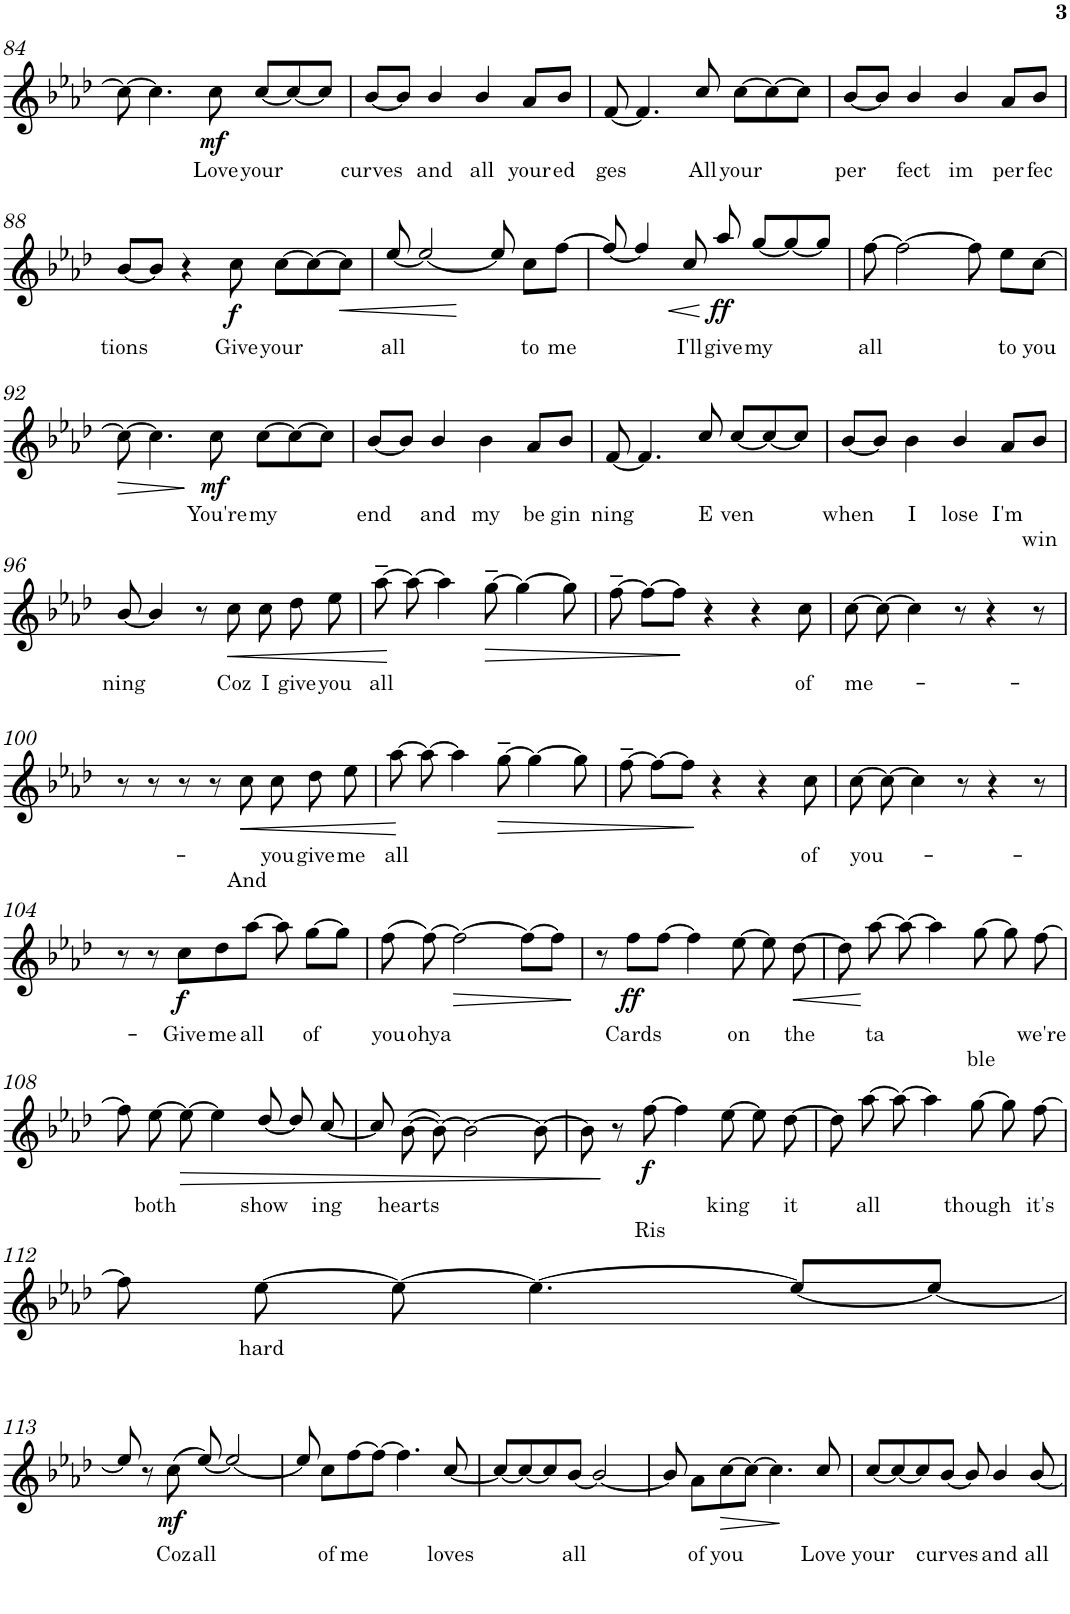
**kern	**text	**text	**dynam
*part1	*part1	*part1	*part1
*staff1	*staff1	*staff1	*staff1
*I"Piano	*	*	*
*I'Pno.	*	*	*
!!LO:PB:g=z
*clefG2	*	*	*
*k[b-e-a-d-]	*	*	*
*M2/2	*	*	*
*met(c|)	*	*	*
=84	=84	=84	=84
8cc\_	.	.	.
4.cc\]	.	.	.
!	!LO:LY:b	!	!LO:DY:b
8cc\	Love	.	mf
!	!LO:LY:b	!	!
[8cc/L	your	.	.
8cc/_	.	.	.
8cc/J]	.	.	.
=85	=85	=85	=85
!	!LO:LY:b	!	!
[8b-/L	curves	.	.
8b-/J]	.	.	.
!	!LO:LY:b	!	!
4b-/	and	.	.
!	!LO:LY:b	!	!
4b-/	all	.	.
!	!LO:LY:b	!	!
8a-/L	your	.	.
!	!LO:LY:b	!	!
8b-/J	ed	.	.
=86	=86	=86	=86
!	!LO:LY:b	!	!
[8f/	ges	.	.
4.f/]	.	.	.
!	!LO:LY:b	!	!
8cc/	All	.	.
!	!LO:LY:b	!	!
[8cc\L	your	.	.
8cc\_	.	.	.
8cc\J]	.	.	.
=87	=87	=87	=87
!	!LO:LY:b	!	!
[8b-/L	per	.	.
8b-/J]	.	.	.
!	!LO:LY:b	!	!
4b-/	fect	.	.
!	!LO:LY:b	!	!
4b-/	im	.	.
!	!LO:LY:b	!	!
8a-/L	per	.	.
!	!LO:LY:b	!	!
8b-/J	fec	.	.
!!LO:LB:g=z
=88	=88	=88	=88
!	!LO:LY:b	!	!
[8b-/L	tions	.	.
8b-/J]	.	.	.
4r	.	.	.
!	!LO:LY:b	!	!LO:DY:b
8cc\	Give	.	f
!	!LO:LY:b	!	!
[8cc\L	your	.	.
8cc\_	.	.	.
!	!	!	!LO:HP:b
8cc\J]	.	.	<
=89	=89	=89	=89
!	!LO:LY:b	!	!
[8ee-/	all	.	.
2ee-/_	.	.	.
8ee-/]	.	.	[
!	!LO:LY:b	!	!
8cc\L	to	.	.
!	!LO:LY:b	!	!
[8ff\J	me	.	.
=90	=90	=90	=90
8ff/_	.	.	.
4ff/]	.	.	.
!	!LO:LY:b	!	!LO:HP:b
8cc/	I'll	.	<
!	!LO:LY:b	!	!LO:DY:n=1:b
8aa-/	give	.	[ ff
!	!LO:LY:b	!	!
[8gg/L	my	.	.
8gg/_	.	.	.
8gg/J]	.	.	.
=91	=91	=91	=91
!	!LO:LY:b	!	!
[8ff\	all	.	.
2ff\_	.	.	.
8ff\]	.	.	.
!	!LO:LY:b	!	!
8ee-\L	to	.	.
!	!LO:LY:b	!	!
[8cc\J	you	.	.
!!LO:LB:g=z
=92	=92	=92	=92
!	!	!	!LO:HP:b
8cc\_	.	.	>
4.cc\]	.	.	.
!	!LO:LY:b	!	!LO:DY:n=1:b
8cc\	You're	.	] mf
!	!LO:LY:b	!	!
[8cc\L	my	.	.
8cc\_	.	.	.
8cc\J]	.	.	.
=93	=93	=93	=93
!	!LO:LY:b	!	!
[8b-/L	end	.	.
8b-/J]	.	.	.
!	!LO:LY:b	!	!
4b-/	and	.	.
!	!LO:LY:b	!	!
4b-\	my	.	.
!	!LO:LY:b	!	!
8a-/L	be	.	.
!	!LO:LY:b	!	!
8b-/J	gin	.	.
=94	=94	=94	=94
!	!LO:LY:b	!	!
[8f/	ning	.	.
4.f/]	.	.	.
!	!LO:LY:b	!	!
8cc/	E	.	.
!	!LO:LY:b	!	!
[8cc/L	ven	.	.
8cc/_	.	.	.
8cc/J]	.	.	.
=95	=95	=95	=95
!	!LO:LY:b	!	!
[8b-/L	when	.	.
8b-/J]	.	.	.
!	!LO:LY:b	!	!
4b-\	I	.	.
!	!LO:LY:b	!	!
4b-/	lose	.	.
!	!LO:LY:b	!	!
8a-/L	I'm	.	.
!	!	!LO:LY:b	!
8b-/J	.	win	.
!!LO:LB:g=z
=96	=96	=96	=96
!	!LO:LY:b	!	!
[8b-/	ning	.	.
4b-/]	.	.	.
8r	.	.	.
!	!LO:LY:b	!	!LO:HP:b
8cc\	Coz	.	<
!	!LO:LY:b	!	!
8cc\	I	.	.
!	!LO:LY:b	!	!
8dd-\	give	.	.
!	!LO:LY:b	!	!
8ee-\	you	.	.
=97	=97	=97	=97
!	!LO:LY:b	!	!
[8aa-~\	all	.	.
8aa-\_	.	.	[
4aa-\]	.	.	.
!	!	!	!LO:HP:b
[8gg~\	.	.	>
4gg\_	.	.	.
8gg\]	.	.	.
=98	=98	=98	=98
[8ff~\	.	.	.
8ff\L_	.	.	.
8ff\J]	.	.	.
4r	.	.	]
4r	.	.	.
!	!LO:LY:b	!	!
8cc\	of	.	.
=99	=99	=99	=99
!	!LO:LY:b	!	!
[8cc\	me-	.	.
8cc\_	.	.	.
4cc\]	.	.	.
8r	.	.	.
4r	.	.	.
8r	.	.	.
!!LO:LB:g=z
=100	=100	=100	=100
8r	.	.	.
8r	.	.	.
8r	.	.	.
8r	.	.	.
!	!	!LO:LY:b	!LO:HP:b
8cc\	.	And	<
!	!LO:LY:b	!	!
8cc\	you	.	.
!	!LO:LY:b	!	!
8dd-\	give	.	.
!	!LO:LY:b	!	!
8ee-\	me	.	.
=101	=101	=101	=101
!	!LO:LY:b	!	!
[8aa-\	all	.	.
8aa-\_	.	.	[
4aa-\]	.	.	.
!	!	!	!LO:HP:b
[8gg~\	.	.	>
4gg\_	.	.	.
8gg\]	.	.	.
=102	=102	=102	=102
[8ff~\	.	.	.
8ff\L_	.	.	.
8ff\J]	.	.	.
4r	.	.	]
4r	.	.	.
!	!LO:LY:b	!	!
8cc\	of	.	.
=103	=103	=103	=103
!	!LO:LY:b	!	!
[8cc\	you-	.	.
8cc\_	.	.	.
4cc\]	.	.	.
8r	.	.	.
4r	.	.	.
8r	.	.	.
!!LO:LB:g=z
=104	=104	=104	=104
8r	.	.	.
8r	.	.	.
!	!LO:LY:b	!	!LO:DY:b
8cc\L	Give	.	f
!	!LO:LY:b	!	!
8dd-\	me	.	.
!	!LO:LY:b	!	!
[8aa-\J	all	.	.
8aa-\]	.	.	.
!	!LO:LY:b	!	!
[8gg\L	of	.	.
8gg\J]	.	.	.
=105	=105	=105	=105
!	!LO:LY:b	!	!
(>8ff\	you	.	.
!	!LO:LY:b	!	!
[8ff\)	ohya	.	.
!	!	!	!LO:HP:b
2ff\_	.	.	>
8ff\L_	.	.	.
8ff\J]	.	.	.
.	.	.	]
=106	=106	=106	=106
8r	.	.	.
!	!LO:LY:b	!	!LO:DY:b
8ff\L	Cards	.	ff
[8ff\J	.	.	.
4ff\]	.	.	.
!	!LO:LY:b	!	!
[8ee-\	on	.	.
8ee-\]	.	.	.
!	!LO:LY:b	!	!LO:HP:b
[8dd-\	the	.	<
=107	=107	=107	=107
8dd-\]	.	.	.
!	!LO:LY:b	!	!
[8aa-\	ta	.	[
8aa-\_	.	.	.
4aa-\]	.	.	.
!	!	!LO:LY:b	!
[8gg\	.	ble	.
8gg\]	.	.	.
!	!LO:LY:b	!	!
[8ff\	we're	.	.
!!LO:LB:g=z
=108	=108	=108	=108
8ff\]	.	.	.
!	!LO:LY:b	!	!
[8ee-\	both	.	.
!	!	!	!LO:HP:b
8ee-\_	.	.	>
4ee-\]	.	.	.
!	!LO:LY:b	!	!
[8dd-/	show	.	.
8dd-/]	.	.	.
!	!LO:LY:b	!	!
[8cc/	ing	.	.
=109	=109	=109	=109
8cc/]	.	.	.
!	!LO:LY:b	!	!
(>[8b-\	hearts	.	.
8b-\_)	.	.	.
2b-\_	.	.	.
8b-\_	.	.	.
=110	=110	=110	=110
8b-\]	.	.	.
8r	.	.	]
!	!	!LO:LY:b	!LO:DY:b
[8ff\	.	Ris	f
4ff\]	.	.	.
!	!LO:LY:b	!	!
[8ee-\	king	.	.
8ee-\]	.	.	.
!	!LO:LY:b	!	!
[8dd-\	it	.	.
=111	=111	=111	=111
8dd-\]	.	.	.
!	!LO:LY:b	!	!
[8aa-\	all	.	.
8aa-\_	.	.	.
4aa-\]	.	.	.
!	!LO:LY:b	!	!
[8gg\	though	.	.
8gg\]	.	.	.
!	!LO:LY:b	!	!
[8ff\	it's	.	.
!!LO:LB:g=z
=112	=112	=112	=112
8ff\]	.	.	.
!	!LO:LY:b	!	!
[8ee-\	hard	.	.
8ee-\_	.	.	.
4.ee-\_	.	.	.
8ee-/L_	.	.	.
8ee-/J_	.	.	.
!!LO:LB:g=z
=113	=113	=113	=113
8ee-/]	.	.	.
8r	.	.	.
!	!LO:LY:b	!	!LO:DY:b
(>8cc\	Coz	.	mf
!	!LO:LY:b	!	!
[8ee-/)	all	.	.
2ee-/_	.	.	.
=114	=114	=114	=114
8ee-/]	.	.	.
!	!LO:LY:b	!	!
8cc\L	of	.	.
!	!LO:LY:b	!	!
[8ff\	me	.	.
8ff\J_	.	.	.
4.ff\]	.	.	.
!	!LO:LY:b	!	!
[8cc/	loves	.	.
=115	=115	=115	=115
8cc/L_	.	.	.
8cc/_	.	.	.
8cc/]	.	.	.
!	!LO:LY:b	!	!
[8b-/J	all	.	.
2b-/_	.	.	.
=116	=116	=116	=116
8b-/]	.	.	.
!	!LO:LY:b	!	!
8a-\L	of	.	.
!	!LO:LY:b	!	!LO:HP:b
[8cc\	you	.	>
8cc\J_	.	.	.
4.cc\]	.	.	.
!	!LO:LY:b	!	!
8cc/	Love	.	]
=117	=117	=117	=117
!	!LO:LY:b	!	!
[8cc/L	your	.	.
8cc/_	.	.	.
8cc/]	.	.	.
!	!LO:LY:b	!	!
[8b-/J	curves	.	.
8b-/]	.	.	.
!	!LO:LY:b	!	!
4b-/	and	.	.
!	!LO:LY:b	!	!
[8b-/	all	.	.
=	=	=	=
*-	*-	*-	*-
